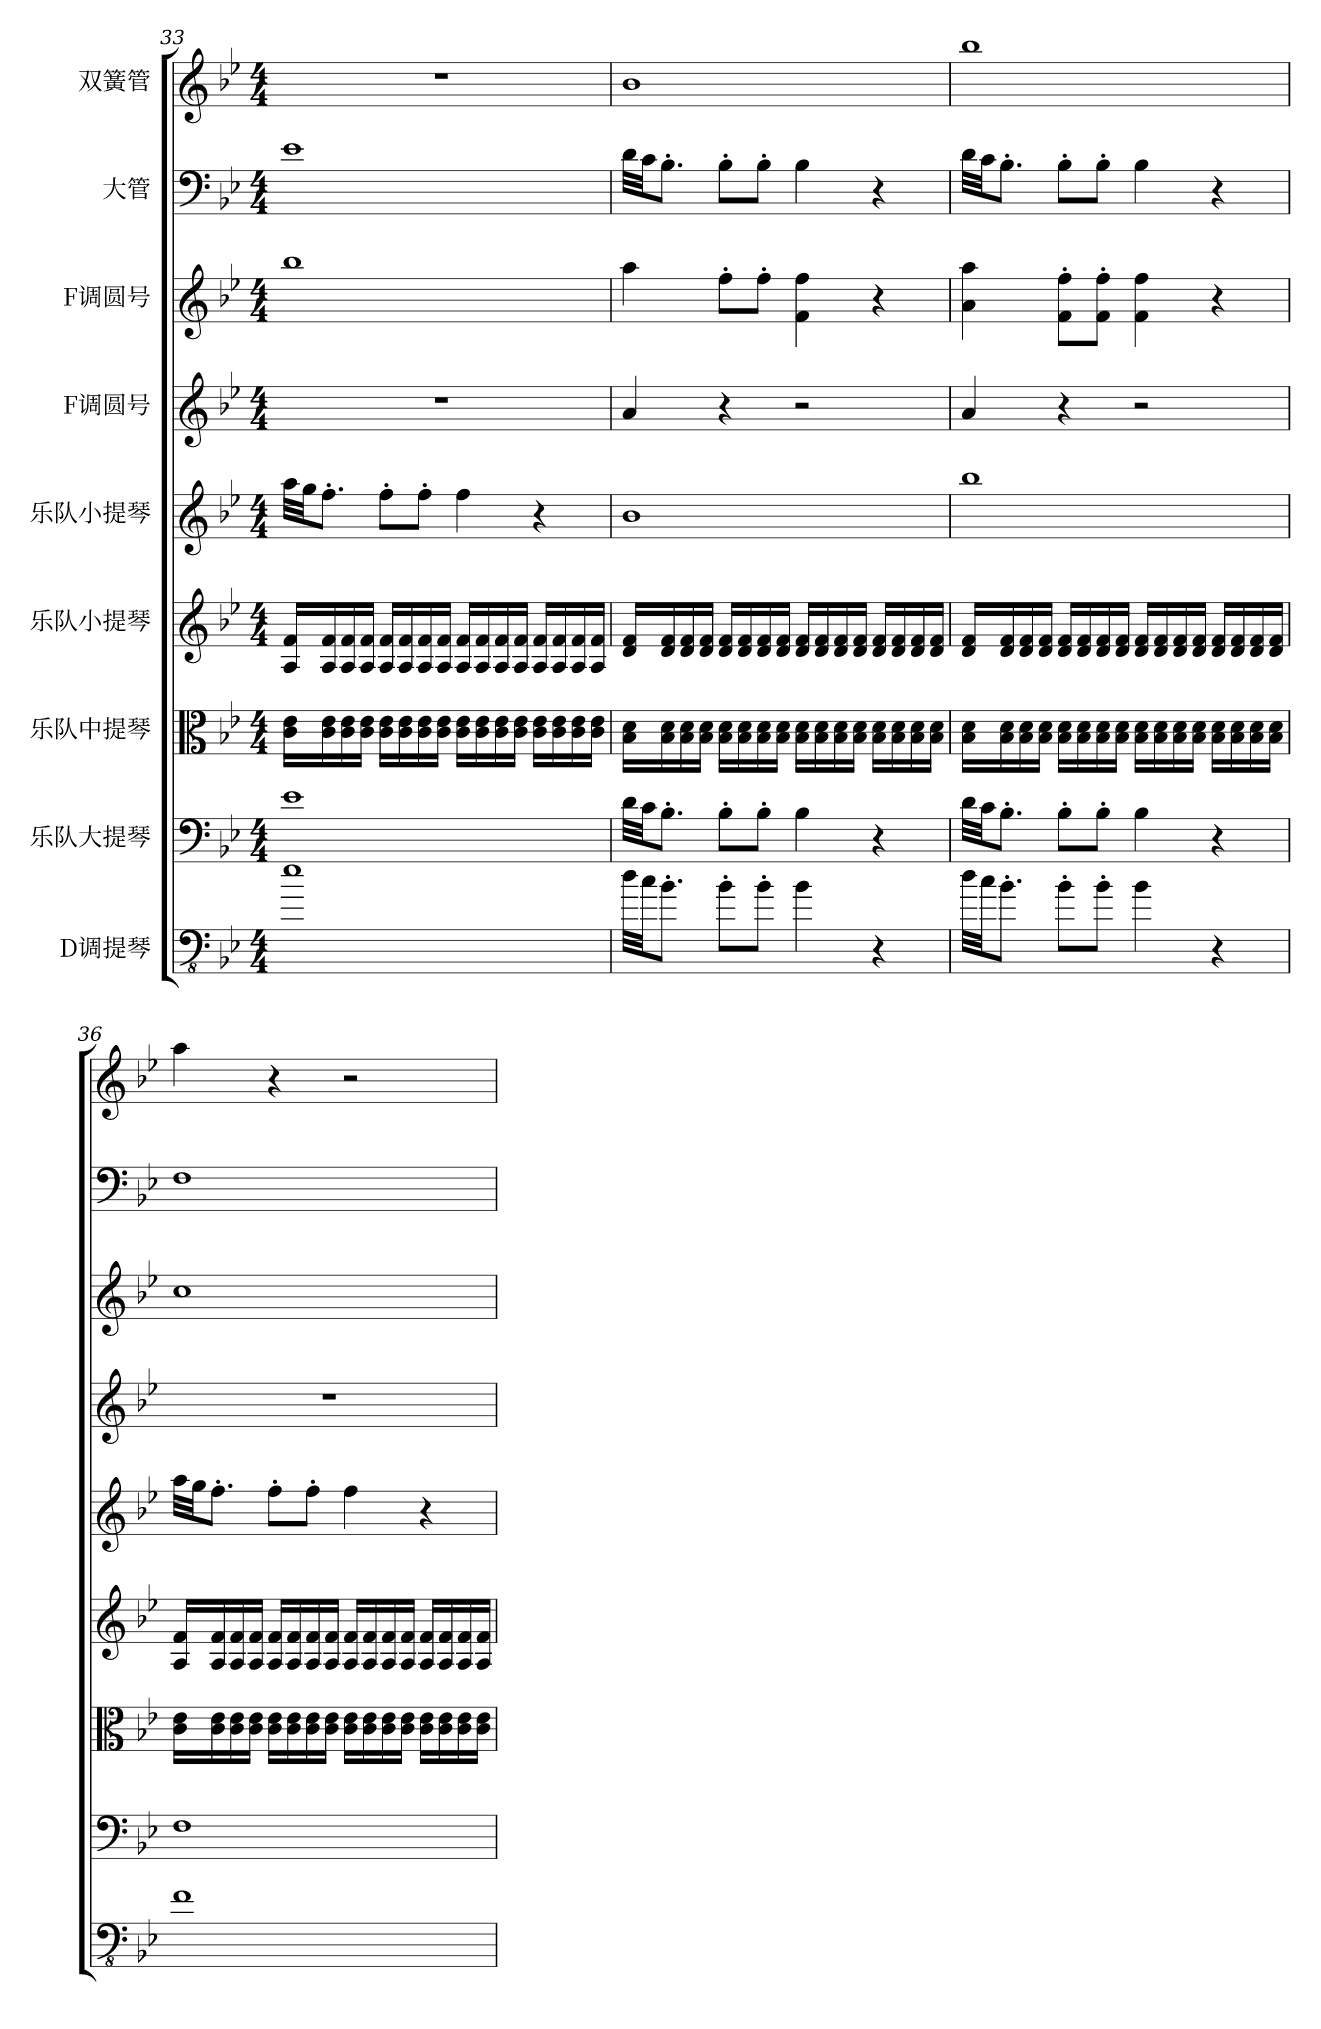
**kern	**kern	**kern	**kern	**kern	**kern	**kern	**kern	**kern
*part9	*part8	*part7	*part6	*part5	*part4	*part3	*part2	*part1
*staff9	*staff8	*staff7	*staff6	*staff5	*staff4	*staff3	*staff2	*staff1
*I"D调提琴	*I"乐队大提琴	*I"乐队中提琴	*I"乐队小提琴	*I"乐队小提琴	*I"F调圆号	*I"F调圆号	*I"大管	*I"双簧管
!!LO:PB:g=z
*clefFv4	*clefF4	*clefC3	*clefG2	*clefG2	*clefG2	*clefG2	*clefF4	*clefG2
*ITrd7c12	*	*	*	*	*ITrd4c7	*ITrd4c7	*	*
*k[b-e-]	*k[b-e-]	*k[b-e-]	*k[b-e-]	*k[b-e-]	*k[b-e-a-]	*k[b-e-a-]	*k[b-e-]	*k[b-e-]
*M4/4	*M4/4	*M4/4	*M4/4	*M4/4	*M4/4	*M4/4	*M4/4	*M4/4
=33	=33	=33	=33	=33	=33	=33	=33	=33
1E-	1e-	16c\ 16e-\LL	16A/ 16f/LL	32aa\LLL	1r	1ee-	1e-	1r
.	.	.	.	32gg\JJ	.	.	.	.
.	.	16c\ 16e-\	16A/ 16f/	8.ff'\J	.	.	.	.
.	.	16c\ 16e-\	16A/ 16f/	.	.	.	.	.
.	.	16c\ 16e-\JJ	16A/ 16f/JJ	.	.	.	.	.
.	.	16c\ 16e-\LL	16A/ 16f/LL	8ff'\L	.	.	.	.
.	.	16c\ 16e-\	16A/ 16f/	.	.	.	.	.
.	.	16c\ 16e-\	16A/ 16f/	8ff'\J	.	.	.	.
.	.	16c\ 16e-\JJ	16A/ 16f/JJ	.	.	.	.	.
.	.	16c\ 16e-\LL	16A/ 16f/LL	4ff\	.	.	.	.
.	.	16c\ 16e-\	16A/ 16f/	.	.	.	.	.
.	.	16c\ 16e-\	16A/ 16f/	.	.	.	.	.
.	.	16c\ 16e-\JJ	16A/ 16f/JJ	.	.	.	.	.
.	.	16c\ 16e-\LL	16A/ 16f/LL	4r	.	.	.	.
.	.	16c\ 16e-\	16A/ 16f/	.	.	.	.	.
.	.	16c\ 16e-\	16A/ 16f/	.	.	.	.	.
.	.	16c\ 16e-\JJ	16A/ 16f/JJ	.	.	.	.	.
=34	=34	=34	=34	=34	=34	=34	=34	=34
32D\LLL	32d\LLL	16B-\ 16d\LL	16d/ 16f/LL	1b-	4d/	4dd\	32d\LLL	1b-
32C\JJ	32c\JJ	.	.	.	.	.	32c\JJ	.
8.BB-'\J	8.B-'\J	16B-\ 16d\	16d/ 16f/	.	.	.	8.B-'\J	.
.	.	16B-\ 16d\	16d/ 16f/	.	.	.	.	.
.	.	16B-\ 16d\JJ	16d/ 16f/JJ	.	.	.	.	.
8BB-'\L	8B-'\L	16B-\ 16d\LL	16d/ 16f/LL	.	4r	8b-'\L	8B-'\L	.
.	.	16B-\ 16d\	16d/ 16f/	.	.	.	.	.
8BB-'\J	8B-'\J	16B-\ 16d\	16d/ 16f/	.	.	8b-'\J	8B-'\J	.
.	.	16B-\ 16d\JJ	16d/ 16f/JJ	.	.	.	.	.
4BB-\	4B-\	16B-\ 16d\LL	16d/ 16f/LL	.	2r	4B-\ 4b-\	4B-\	.
.	.	16B-\ 16d\	16d/ 16f/	.	.	.	.	.
.	.	16B-\ 16d\	16d/ 16f/	.	.	.	.	.
.	.	16B-\ 16d\JJ	16d/ 16f/JJ	.	.	.	.	.
4r	4r	16B-\ 16d\LL	16d/ 16f/LL	.	.	4r	4r	.
.	.	16B-\ 16d\	16d/ 16f/	.	.	.	.	.
.	.	16B-\ 16d\	16d/ 16f/	.	.	.	.	.
.	.	16B-\ 16d\JJ	16d/ 16f/JJ	.	.	.	.	.
!!LO:PB:g=z
=35	=35	=35	=35	=35	=35	=35	=35	=35
32D\LLL	32d\LLL	16B-\ 16d\LL	16d/ 16f/LL	1bb-	4d/	4d\ 4dd\	32d\LLL	1bb-
32C\JJ	32c\JJ	.	.	.	.	.	32c\JJ	.
8.BB-'\J	8.B-'\J	16B-\ 16d\	16d/ 16f/	.	.	.	8.B-'\J	.
.	.	16B-\ 16d\	16d/ 16f/	.	.	.	.	.
.	.	16B-\ 16d\JJ	16d/ 16f/JJ	.	.	.	.	.
8BB-'\L	8B-'\L	16B-\ 16d\LL	16d/ 16f/LL	.	4r	8B-\' 8b-\'L	8B-'\L	.
.	.	16B-\ 16d\	16d/ 16f/	.	.	.	.	.
8BB-'\J	8B-'\J	16B-\ 16d\	16d/ 16f/	.	.	8B-\' 8b-\'J	8B-'\J	.
.	.	16B-\ 16d\JJ	16d/ 16f/JJ	.	.	.	.	.
4BB-\	4B-\	16B-\ 16d\LL	16d/ 16f/LL	.	2r	4B-\ 4b-\	4B-\	.
.	.	16B-\ 16d\	16d/ 16f/	.	.	.	.	.
.	.	16B-\ 16d\	16d/ 16f/	.	.	.	.	.
.	.	16B-\ 16d\JJ	16d/ 16f/JJ	.	.	.	.	.
4r	4r	16B-\ 16d\LL	16d/ 16f/LL	.	.	4r	4r	.
.	.	16B-\ 16d\	16d/ 16f/	.	.	.	.	.
.	.	16B-\ 16d\	16d/ 16f/	.	.	.	.	.
.	.	16B-\ 16d\JJ	16d/ 16f/JJ	.	.	.	.	.
=36	=36	=36	=36	=36	=36	=36	=36	=36
1FF	1F	16c\ 16e-\LL	16A/ 16f/LL	32aa\LLL	1r	1f	1F	4aa\
.	.	.	.	32gg\JJ	.	.	.	.
.	.	16c\ 16e-\	16A/ 16f/	8.ff'\J	.	.	.	.
.	.	16c\ 16e-\	16A/ 16f/	.	.	.	.	.
.	.	16c\ 16e-\JJ	16A/ 16f/JJ	.	.	.	.	.
.	.	16c\ 16e-\LL	16A/ 16f/LL	8ff'\L	.	.	.	4r
.	.	16c\ 16e-\	16A/ 16f/	.	.	.	.	.
.	.	16c\ 16e-\	16A/ 16f/	8ff'\J	.	.	.	.
.	.	16c\ 16e-\JJ	16A/ 16f/JJ	.	.	.	.	.
.	.	16c\ 16e-\LL	16A/ 16f/LL	4ff\	.	.	.	2r
.	.	16c\ 16e-\	16A/ 16f/	.	.	.	.	.
.	.	16c\ 16e-\	16A/ 16f/	.	.	.	.	.
.	.	16c\ 16e-\JJ	16A/ 16f/JJ	.	.	.	.	.
.	.	16c\ 16e-\LL	16A/ 16f/LL	4r	.	.	.	.
.	.	16c\ 16e-\	16A/ 16f/	.	.	.	.	.
.	.	16c\ 16e-\	16A/ 16f/	.	.	.	.	.
.	.	16c\ 16e-\JJ	16A/ 16f/JJ	.	.	.	.	.
=	=	=	=	=	=	=	=	=
*-	*-	*-	*-	*-	*-	*-	*-	*-
